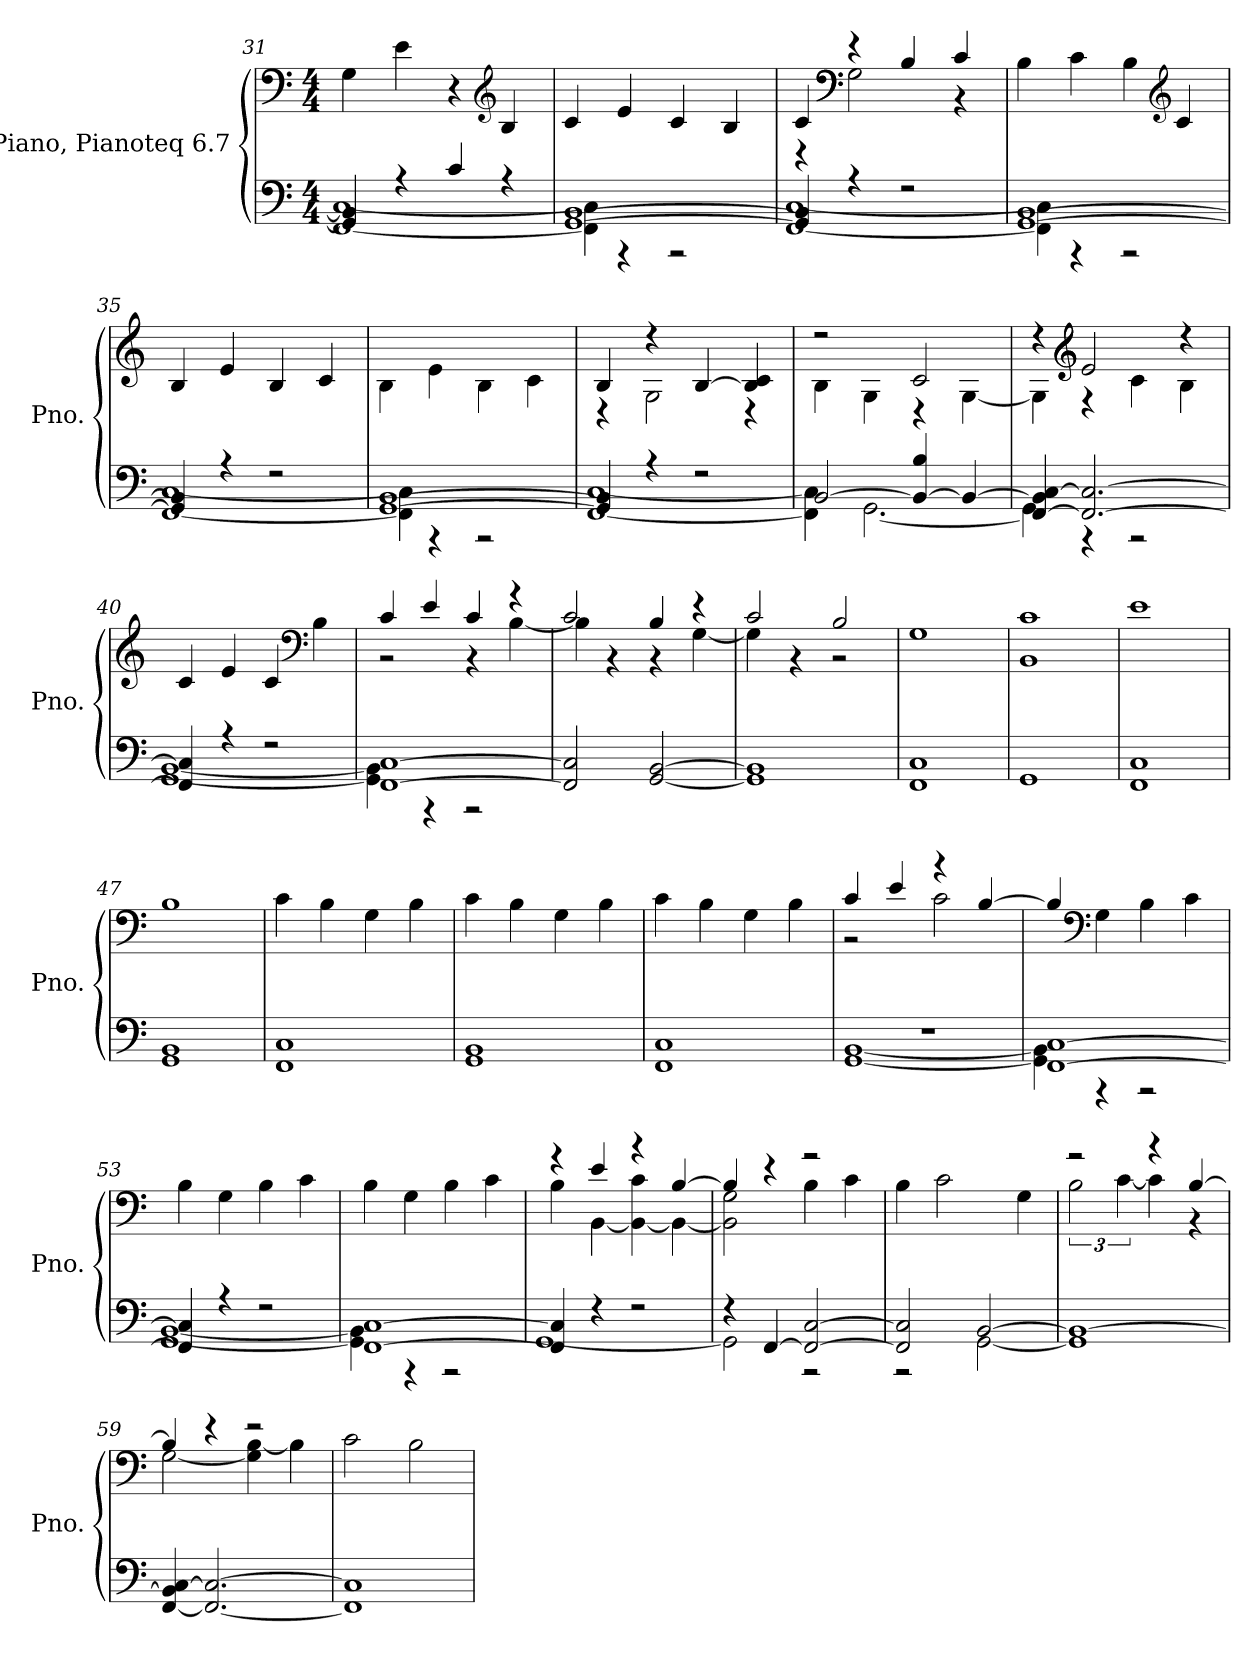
**kern	**kern
*part1	*part1
*staff2	*staff1
*I"Piano, Pianoteq 6.7	*
*I'Pno.	*
*clefF4	*clefF4
*k[]	*k[]
*M4/4	*M4/4
=31	=31
*^	*
4GG/] 4BB/]	[1FF [1C	4G\
4r	.	4e\
4c/	.	4r
*	*	*clefG2
4r	.	4B/
=32	=32	=32
[1GG [1BB	4FF\] 4C\]	4c/
.	4r	4e/
.	2r	4c/
.	.	4B/
=33	=33	=33
*	*	*^
4GG/] 4BB/]	[1FF [1C	4c/	4r
*	*	*clefF4	*
4r	.	4r	2G\
2r	.	4B/	.
.	.	4c/	4r
*	*	*v	*v
!!LO:LB:g=z
=34	=34	=34
[1GG [1BB	4FF\] 4C\]	4B\
.	4r	4c\
.	2r	4B\
*	*	*clefG2
.	.	4c/
=35	=35	=35
4GG/] 4BB/]	[1FF [1C	4B/
4r	.	4e/
2r	.	4B/
.	.	4c/
=36	=36	=36
[1GG [1BB	4FF\] 4C\]	4B\
.	4r	4e\
.	2r	4B\
.	.	4c\
=37	=37	=37
*	*	*^
4GG/] 4BB/]	[1FF [1C	4B/	4r
4r	.	4r	2G\
2r	.	[4B/	.
.	.	4B/] 4c/	4r
=38	=38	=38	=38
[2BB/	4FF\] 4C\]	2r	4B\
.	[2.GG\	.	4G\
4BB/_ 4B/	.	2c/	4r
4BB/_	.	.	[4G\
=39	=39	=39	=39
[4FF/ 4BB/] [4C/	4GG\]	4r	4G\]
*	*	*clefG2	*
2.FF/_ 2.C/_	4r	2e/	4r
.	2r	.	4c\
.	.	4r	4B\
*	*	*v	*v
!!LO:PB:g=z
=40	=40	=40
4FF/] 4C/]	[1GG [1BB	4c/
4r	.	4e/
2r	.	4c/
*	*	*clefF4
.	.	4B\
=41	=41	=41
*	*	*^
[1FF [1C	4GG\] 4BB\]	4c/	2r
.	4r	4e/	.
.	2r	4c/	4r
.	.	4r	[4B\
*v	*v	*	*
=42	=42	=42
2FF/] 2C/]	2c/	4B\]
.	.	4r
[2GG/ [2BB/	4B/	4r
.	4r	[4G\
=43	=43	=43
1GG] 1BB]	2c/	4G\]
.	.	4r
.	2B/	2r
*	*v	*v
=44	=44
1FF 1C	1G
=45	=45
1GG	1BB 1c
=46	=46
1FF 1C	1e
=47	=47
1GG 1BB	1B
=48	=48
1FF 1C	4c\
.	4B\
.	4G\
.	4B\
=49	=49
1GG 1BB	4c\
.	4B\
.	4G\
.	4B\
=50	=50
1FF 1C	4c\
.	4B\
.	4G\
.	4B\
!!LO:LB:g=z
=51	=51
*^	*^
1r	[1GG [1BB	4c/	2r
.	.	4e/	.
.	.	4r	2c\
.	.	[4B/	.
*	*	*v	*v
=52	=52	=52
[1FF [1C	4GG\] 4BB\]	4B/]
*	*	*clefF4
.	4r	4G\
.	2r	4B\
.	.	4c\
=53	=53	=53
4FF/] 4C/]	[1GG [1BB	4B\
4r	.	4G\
2r	.	4B\
.	.	4c\
=54	=54	=54
[1FF [1C	4GG\] 4BB\]	4B\
.	4r	4G\
.	2r	4B\
.	.	4c\
=55	=55	=55
*	*	*^
4FF/] 4C/]	[1GG	4r	4B\
4r	.	4e/	[4BB\
2r	.	4r	4BB\_ 4c\
.	.	[4B/	4BB\_
=56	=56	=56	=56
4r	2GG\]	4B/]	2BB\] 2G\
[4FF/	.	4r	.
2FF/_ [2C/	2r	2r	4B\
.	.	.	4c\
*	*	*v	*v
=57	=57	=57
2FF/] 2C/]	2r	4B\
.	.	2c\
[2BB/	[2GG\	.
.	.	4G\
=58	=58	=58
*	*	*^
1BB_	1GG]	2r	3B\
.	.	.	[6c\
.	.	4r	4c\]
.	.	[4B/	4r
*v	*v	*	*
!!LO:LB:g=z	!!
=59	=59	=59
[4FF/ 4BB/] [4C/	4B/]	[2G\
2.FF/_ 2.C/_	4r	.
.	2r	4G\] [4B\
.	.	4B\]
*	*v	*v
=60	=60
1FF] 1C]	2c\
.	2B\
=	=
*-	*-
